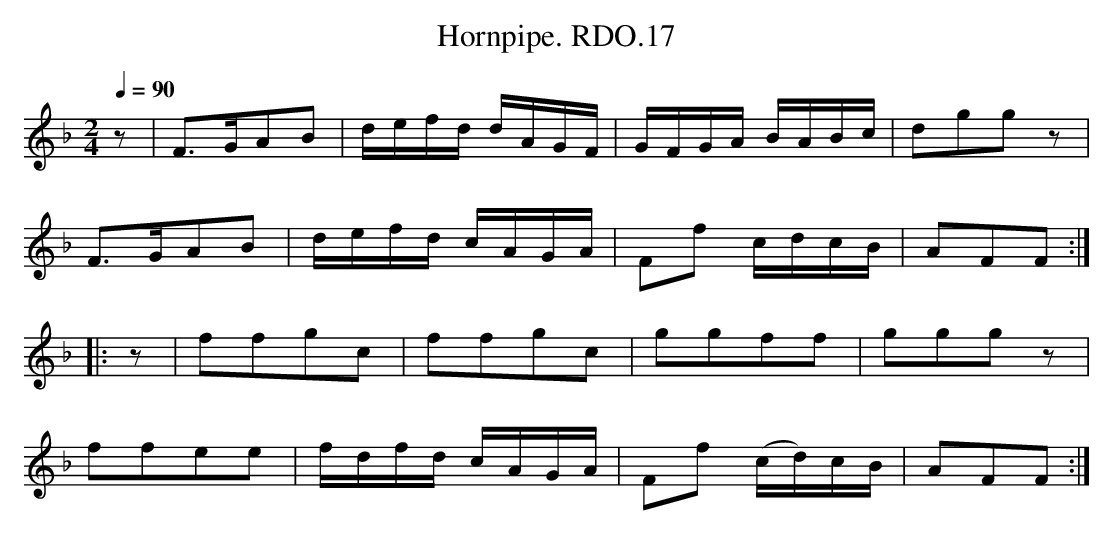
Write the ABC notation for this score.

X:1
T:Hornpipe. RDO.17
M:2/4
L:1/16
Q:1/4=90
K:F
z2|F3GA2B2|defd dAGF|GFGA BABc|d2g2g2z2|
F3GA2B2|defd cAGA|F2f2 cdcB|A2F2F2:|
|:z2|f2f2g2c2|f2f2g2c2|g2g2f2f2|g2g2g2z2|
f2f2e2e2|fdfd cAGA|F2f2 (cd)cB|A2F2F2:|
